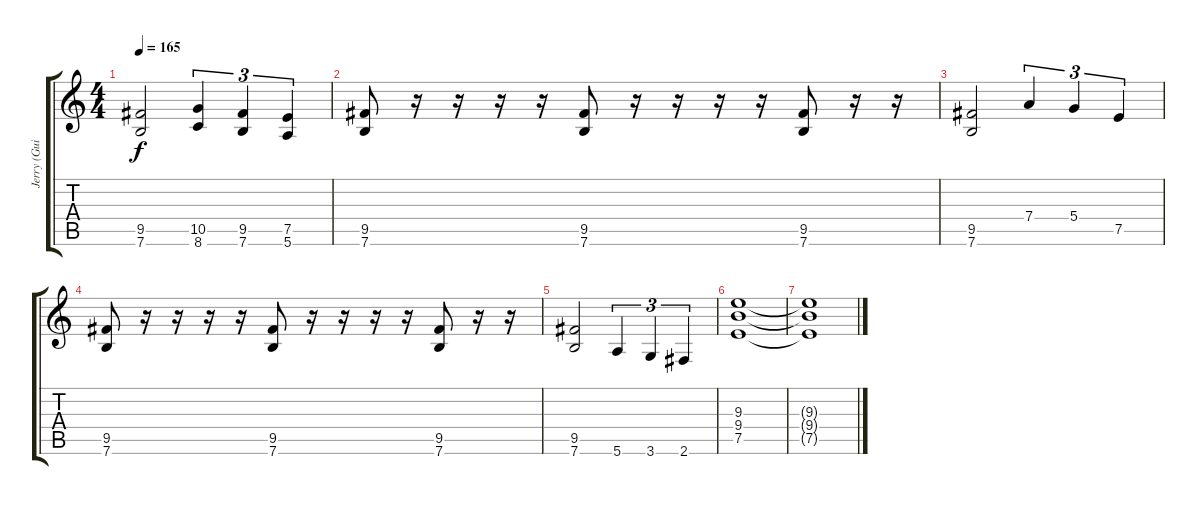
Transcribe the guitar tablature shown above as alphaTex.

\track ("Jerry (Guitar2) " "Jerry (Gui") {instrument distortionguitar}
\staff {score tabs}
\tuning (E4 B3 G3 D3 A2 E2) {hide}
\ts (4 4)
\tempo 165
\clef g2
\ks c
(9.5 7.6).2{dy f} (10.5 8.6).4{tu (3 2)} (9.5 7.6).4{tu (3 2)} (7.5 5.6).4{tu (3 2)} |
(9.5 7.6).8 r.16 r.16 r.16 r.16 (9.5 7.6).8 r.16 r.16 r.16 r.16 (9.5 7.6).8 r.16 r.16 |
(9.5 7.6).2 7.4.4{tu (3 2)} 5.4.4{tu (3 2)} 7.5.4{tu (3 2)} |
(9.5 7.6).8 r.16 r.16 r.16 r.16 (9.5 7.6).8 r.16 r.16 r.16 r.16 (9.5 7.6).8 r.16 r.16 |
(9.5 7.6).2 5.6.4{tu (3 2)} 3.6.4{tu (3 2)} 2.6.4{tu (3 2)} |
(9.3 9.4 7.5).1 |
(9.3{t} 9.4{t} 7.5{t}).1
